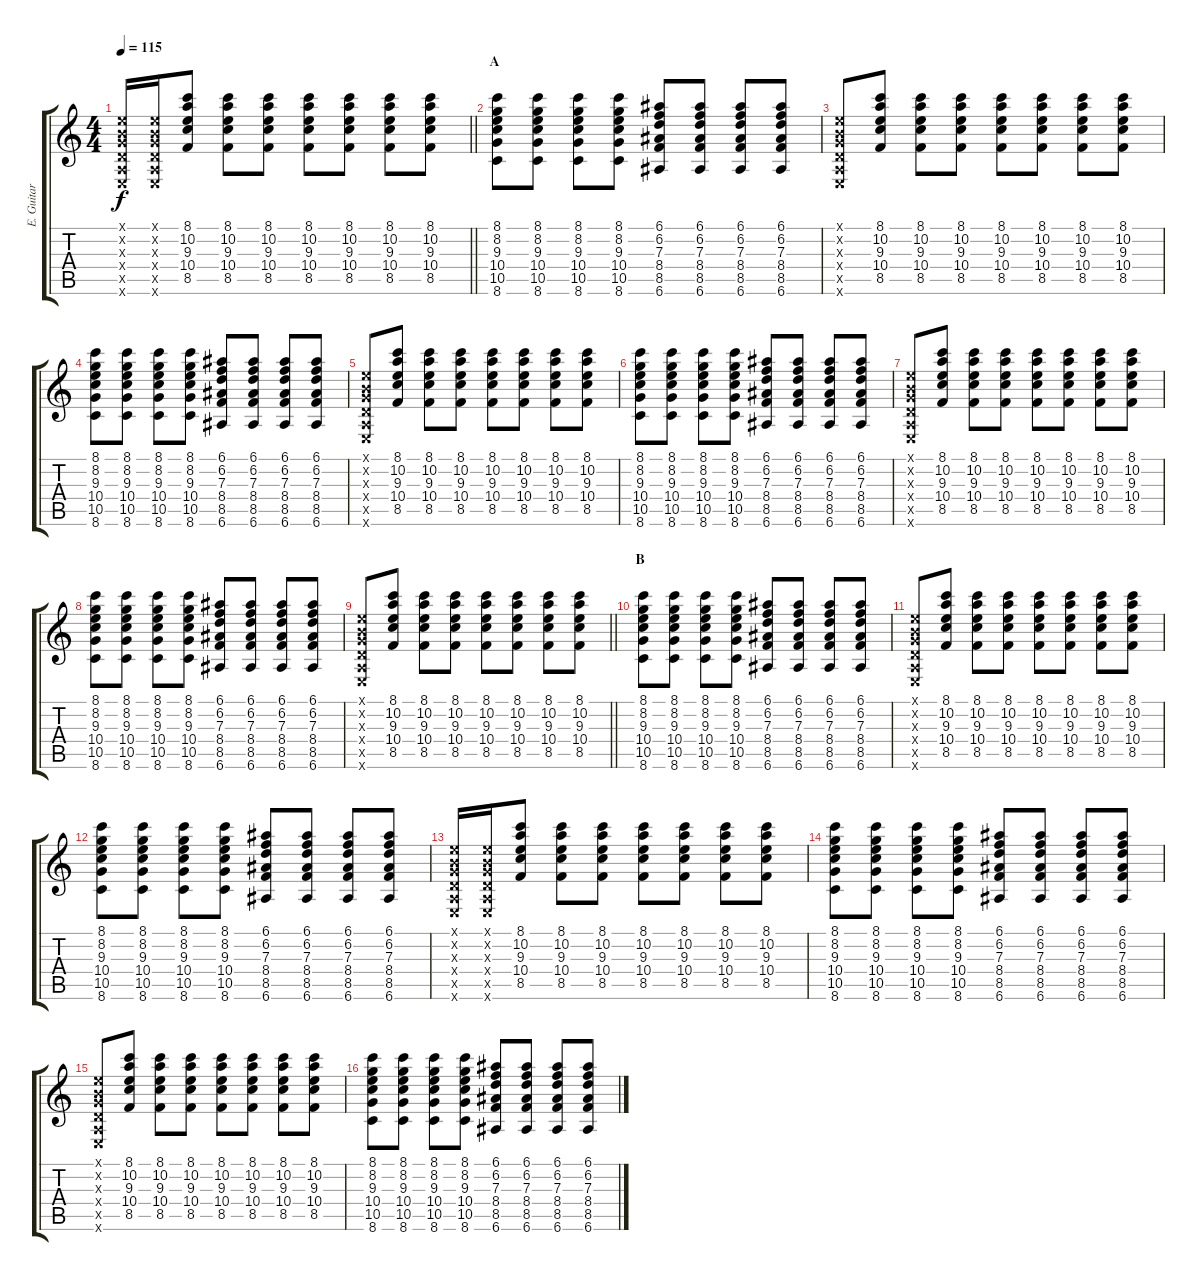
\track ("E. Guitar 2" "E. Guitar ") {instrument electricguitarjazz}
\staff {score tabs}
\tuning (E4 B3 G3 D3 A2 E2) {hide}
\ts (4 4)
\tempo 115
\clef g2
\barLineRight lightlight
\ks c
(0.1{x} 0.2{x} 0.3{x} 0.4{x} 0.5{x} 0.6{x}).16{dy f} (0.1{x} 0.2{x} 0.3{x} 0.4{x} 0.5{x} 0.6{x}).16 (8.1 10.2 9.3 10.4 8.5).8 (8.1 10.2 9.3 10.4 8.5).8 (8.1 10.2 9.3 10.4 8.5).8 (8.1 10.2 9.3 10.4 8.5).8 (8.1 10.2 9.3 10.4 8.5).8 (8.1 10.2 9.3 10.4 8.5).8 (8.1 10.2 9.3 10.4 8.5).8 |
\section ("" "A")
(8.1 8.2 9.3 10.4 10.5 8.6).8 (8.1 8.2 9.3 10.4 10.5 8.6).8 (8.1 8.2 9.3 10.4 10.5 8.6).8 (8.1 8.2 9.3 10.4 10.5 8.6).8 (6.1 6.2 7.3 8.4 8.5 6.6).8 (6.1 6.2 7.3 8.4 8.5 6.6).8 (6.1 6.2 7.3 8.4 8.5 6.6).8 (6.1 6.2 7.3 8.4 8.5 6.6).8 |
(0.1{x} 0.2{x} 0.3{x} 0.4{x} 0.5{x} 0.6{x}).8 (8.1 10.2 9.3 10.4 8.5).8 (8.1 10.2 9.3 10.4 8.5).8 (8.1 10.2 9.3 10.4 8.5).8 (8.1 10.2 9.3 10.4 8.5).8 (8.1 10.2 9.3 10.4 8.5).8 (8.1 10.2 9.3 10.4 8.5).8 (8.1 10.2 9.3 10.4 8.5).8 |
(8.1 8.2 9.3 10.4 10.5 8.6).8 (8.1 8.2 9.3 10.4 10.5 8.6).8 (8.1 8.2 9.3 10.4 10.5 8.6).8 (8.1 8.2 9.3 10.4 10.5 8.6).8 (6.1 6.2 7.3 8.4 8.5 6.6).8 (6.1 6.2 7.3 8.4 8.5 6.6).8 (6.1 6.2 7.3 8.4 8.5 6.6).8 (6.1 6.2 7.3 8.4 8.5 6.6).8 |
(0.1{x} 0.2{x} 0.3{x} 0.4{x} 0.5{x} 0.6{x}).8 (8.1 10.2 9.3 10.4 8.5).8 (8.1 10.2 9.3 10.4 8.5).8 (8.1 10.2 9.3 10.4 8.5).8 (8.1 10.2 9.3 10.4 8.5).8 (8.1 10.2 9.3 10.4 8.5).8 (8.1 10.2 9.3 10.4 8.5).8 (8.1 10.2 9.3 10.4 8.5).8 |
(8.1 8.2 9.3 10.4 10.5 8.6).8 (8.1 8.2 9.3 10.4 10.5 8.6).8 (8.1 8.2 9.3 10.4 10.5 8.6).8 (8.1 8.2 9.3 10.4 10.5 8.6).8 (6.1 6.2 7.3 8.4 8.5 6.6).8 (6.1 6.2 7.3 8.4 8.5 6.6).8 (6.1 6.2 7.3 8.4 8.5 6.6).8 (6.1 6.2 7.3 8.4 8.5 6.6).8 |
(0.1{x} 0.2{x} 0.3{x} 0.4{x} 0.5{x} 0.6{x}).8 (8.1 10.2 9.3 10.4 8.5).8 (8.1 10.2 9.3 10.4 8.5).8 (8.1 10.2 9.3 10.4 8.5).8 (8.1 10.2 9.3 10.4 8.5).8 (8.1 10.2 9.3 10.4 8.5).8 (8.1 10.2 9.3 10.4 8.5).8 (8.1 10.2 9.3 10.4 8.5).8 |
(8.1 8.2 9.3 10.4 10.5 8.6).8 (8.1 8.2 9.3 10.4 10.5 8.6).8 (8.1 8.2 9.3 10.4 10.5 8.6).8 (8.1 8.2 9.3 10.4 10.5 8.6).8 (6.1 6.2 7.3 8.4 8.5 6.6).8 (6.1 6.2 7.3 8.4 8.5 6.6).8 (6.1 6.2 7.3 8.4 8.5 6.6).8 (6.1 6.2 7.3 8.4 8.5 6.6).8 |
\barLineRight lightlight
(0.1{x} 0.2{x} 0.3{x} 0.4{x} 0.5{x} 0.6{x}).8 (8.1 10.2 9.3 10.4 8.5).8 (8.1 10.2 9.3 10.4 8.5).8 (8.1 10.2 9.3 10.4 8.5).8 (8.1 10.2 9.3 10.4 8.5).8 (8.1 10.2 9.3 10.4 8.5).8 (8.1 10.2 9.3 10.4 8.5).8 (8.1 10.2 9.3 10.4 8.5).8 |
\section ("" "B")
(8.1 8.2 9.3 10.4 10.5 8.6).8 (8.1 8.2 9.3 10.4 10.5 8.6).8 (8.1 8.2 9.3 10.4 10.5 8.6).8 (8.1 8.2 9.3 10.4 10.5 8.6).8 (6.1 6.2 7.3 8.4 8.5 6.6).8 (6.1 6.2 7.3 8.4 8.5 6.6).8 (6.1 6.2 7.3 8.4 8.5 6.6).8 (6.1 6.2 7.3 8.4 8.5 6.6).8 |
(0.1{x} 0.2{x} 0.3{x} 0.4{x} 0.5{x} 0.6{x}).8 (8.1 10.2 9.3 10.4 8.5).8 (8.1 10.2 9.3 10.4 8.5).8 (8.1 10.2 9.3 10.4 8.5).8 (8.1 10.2 9.3 10.4 8.5).8 (8.1 10.2 9.3 10.4 8.5).8 (8.1 10.2 9.3 10.4 8.5).8 (8.1 10.2 9.3 10.4 8.5).8 |
(8.1 8.2 9.3 10.4 10.5 8.6).8 (8.1 8.2 9.3 10.4 10.5 8.6).8 (8.1 8.2 9.3 10.4 10.5 8.6).8 (8.1 8.2 9.3 10.4 10.5 8.6).8 (6.1 6.2 7.3 8.4 8.5 6.6).8 (6.1 6.2 7.3 8.4 8.5 6.6).8 (6.1 6.2 7.3 8.4 8.5 6.6).8 (6.1 6.2 7.3 8.4 8.5 6.6).8 |
(0.1{x} 0.2{x} 0.3{x} 0.4{x} 0.5{x} 0.6{x}).16 (0.1{x} 0.2{x} 0.3{x} 0.4{x} 0.5{x} 0.6{x}).16 (8.1 10.2 9.3 10.4 8.5).8 (8.1 10.2 9.3 10.4 8.5).8 (8.1 10.2 9.3 10.4 8.5).8 (8.1 10.2 9.3 10.4 8.5).8 (8.1 10.2 9.3 10.4 8.5).8 (8.1 10.2 9.3 10.4 8.5).8 (8.1 10.2 9.3 10.4 8.5).8 |
(8.1 8.2 9.3 10.4 10.5 8.6).8 (8.1 8.2 9.3 10.4 10.5 8.6).8 (8.1 8.2 9.3 10.4 10.5 8.6).8 (8.1 8.2 9.3 10.4 10.5 8.6).8 (6.1 6.2 7.3 8.4 8.5 6.6).8 (6.1 6.2 7.3 8.4 8.5 6.6).8 (6.1 6.2 7.3 8.4 8.5 6.6).8 (6.1 6.2 7.3 8.4 8.5 6.6).8 |
(0.1{x} 0.2{x} 0.3{x} 0.4{x} 0.5{x} 0.6{x}).8 (8.1 10.2 9.3 10.4 8.5).8 (8.1 10.2 9.3 10.4 8.5).8 (8.1 10.2 9.3 10.4 8.5).8 (8.1 10.2 9.3 10.4 8.5).8 (8.1 10.2 9.3 10.4 8.5).8 (8.1 10.2 9.3 10.4 8.5).8 (8.1 10.2 9.3 10.4 8.5).8 |
(8.1 8.2 9.3 10.4 10.5 8.6).8 (8.1 8.2 9.3 10.4 10.5 8.6).8 (8.1 8.2 9.3 10.4 10.5 8.6).8 (8.1 8.2 9.3 10.4 10.5 8.6).8 (6.1 6.2 7.3 8.4 8.5 6.6).8 (6.1 6.2 7.3 8.4 8.5 6.6).8 (6.1 6.2 7.3 8.4 8.5 6.6).8 (6.1 6.2 7.3 8.4 8.5 6.6).8
